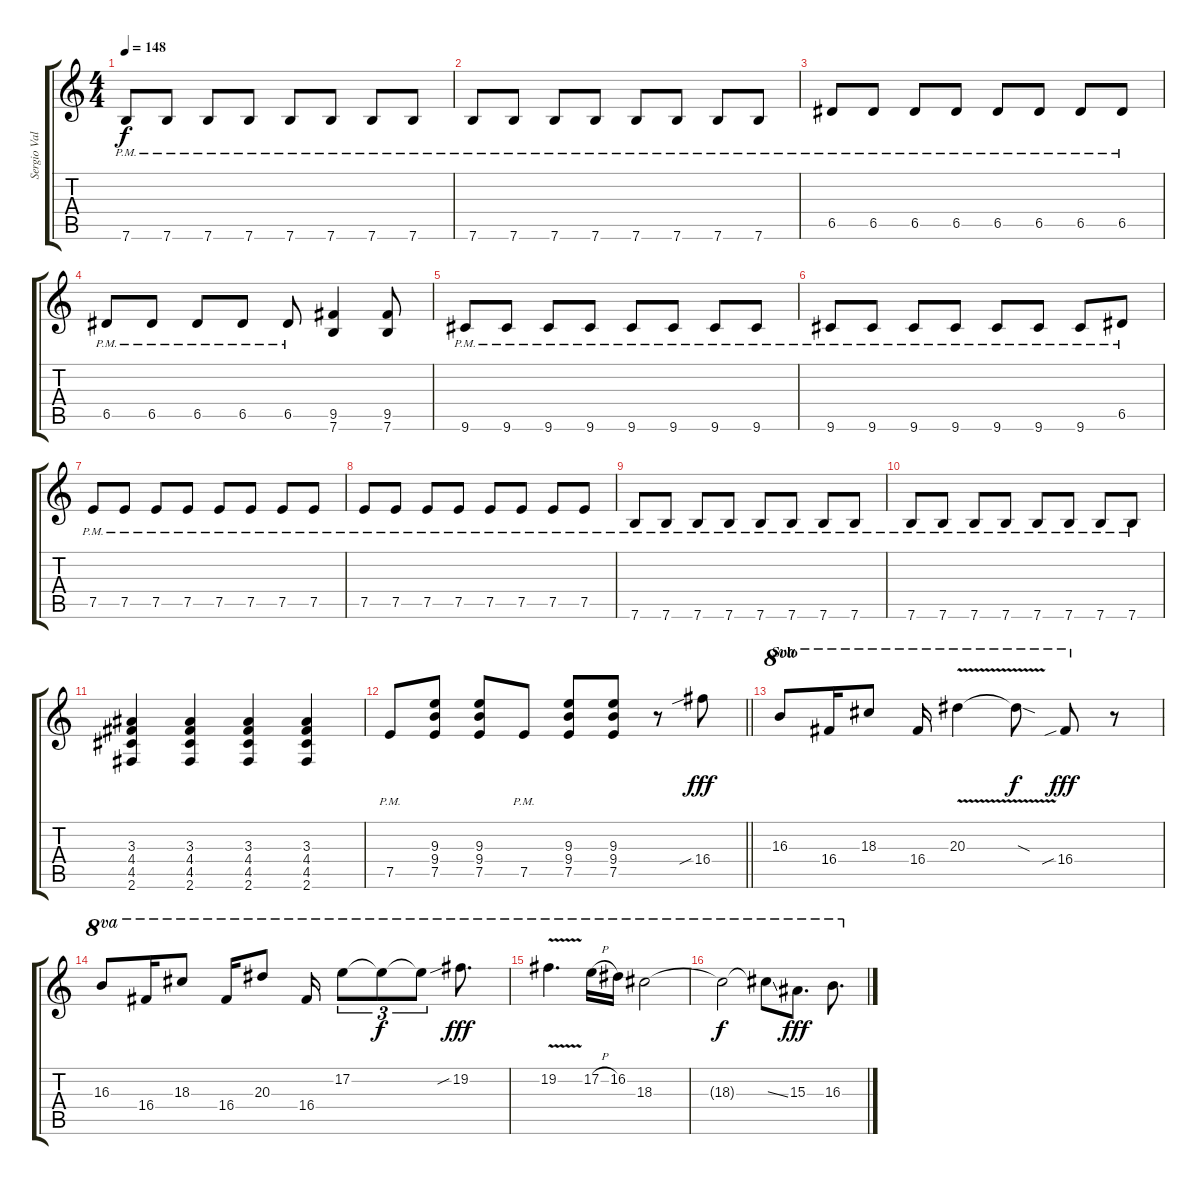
\track ("Sergio Vallin" "Sergio Val") {instrument overdrivenguitar}
\staff {score tabs}
\tuning (E4 B3 G3 D3 A2 E2) {hide}
\ts (4 4)
\tempo 148
\clef g2
\ks c
7.6{pm}.8{dy f} 7.6{pm}.8 7.6{pm}.8 7.6{pm}.8 7.6{pm}.8 7.6{pm}.8 7.6{pm}.8 7.6{pm}.8 |
7.6{pm}.8 7.6{pm}.8 7.6{pm}.8 7.6{pm}.8 7.6{pm}.8 7.6{pm}.8 7.6{pm}.8 7.6{pm}.8 |
6.5{pm}.8 6.5{pm}.8 6.5{pm}.8 6.5{pm}.8 6.5{pm}.8 6.5{pm}.8 6.5{pm}.8 6.5{pm}.8 |
6.5{pm}.8 6.5{pm}.8 6.5{pm}.8 6.5{pm}.8 6.5{pm}.8 (9.5 7.6).4 (9.5 7.6).8 |
9.6{pm}.8 9.6{pm}.8 9.6{pm}.8 9.6{pm}.8 9.6{pm}.8 9.6{pm}.8 9.6{pm}.8 9.6{pm}.8 |
9.6{pm}.8 9.6{pm}.8 9.6{pm}.8 9.6{pm}.8 9.6{pm}.8 9.6{pm}.8 9.6{pm}.8 6.5{pm}.8 |
7.5{pm}.8 7.5{pm}.8 7.5{pm}.8 7.5{pm}.8 7.5{pm}.8 7.5{pm}.8 7.5{pm}.8 7.5{pm}.8 |
7.5{pm}.8 7.5{pm}.8 7.5{pm}.8 7.5{pm}.8 7.5{pm}.8 7.5{pm}.8 7.5{pm}.8 7.5{pm}.8 |
7.6{pm}.8 7.6{pm}.8 7.6{pm}.8 7.6{pm}.8 7.6{pm}.8 7.6{pm}.8 7.6{pm}.8 7.6{pm}.8 |
7.6{pm}.8 7.6{pm}.8 7.6{pm}.8 7.6{pm}.8 7.6{pm}.8 7.6{pm}.8 7.6{pm}.8 7.6{pm}.8 |
(3.3 4.4 4.5 2.6).4 (3.3 4.4 4.5 2.6).4 (3.3 4.4 4.5 2.6).4 (3.3 4.4 4.5 2.6).4 |
\barLineRight lightlight
7.5{pm}.8 (9.3 9.4 7.5).8 (9.3 9.4 7.5).8 7.5{pm}.8 (9.3 9.4 7.5).8 (9.3 9.4 7.5).8 r.8 16.4{sib}.8{dy fff} |
\section ("" "Solo")
16.3.8{ot 8va} 16.4.16{ot 8va} 18.3.8{ot 8va} 16.4.16{ot 8va} 20.3{v}.4{ot 8va} 20.3{sod t}.8{ot 8va dy f} 16.4{sib}.8{ot 8va dy fff} r.8 |
16.3.8{ot 8va} 16.4.16{ot 8va} 18.3.8{ot 8va} 16.4.16{ot 8va} 20.3.8{ot 8va} 16.4.16{ot 8va} 17.2.8{tu (3 2) ot 8va} 17.2{t}.8{tu (3 2) ot 8va dy f} 17.2{t}.8{tu (3 2) ot 8va} 19.2{sib}.8{d ot 8va dy fff} |
19.2{v}.4{d ot 8va} 17.2{h}.16{ot 8va} 16.2.16{ot 8va} 18.3.2{ot 8va} |
18.3{t}.2{ot 8va dy f} 18.3{ss t}.8{ot 8va} 15.3.8{d ot 8va dy fff} 16.3.8{d ot 8va}
